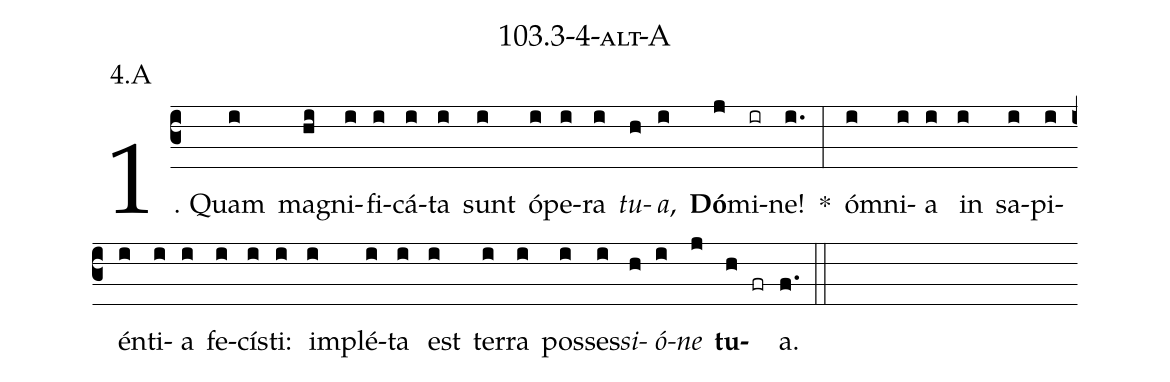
name: 103.3-4-alt-A;
annotation: 4.A;
%%
(c3)1. Quam(i) ma(hi)gni(i)fi(i)cá(i)ta(i) sunt(i) ó(i)pe(i)ra(i) <i>tu</i>(h)<i>a</i>,(i) <b>Dó</b>(j)mi(ir)ne!(i.) *(:) óm(i)ni(i)a(i) in(i) sa(i)pi(i)én(i)ti(i)a(i) fe(i)cís(i)ti:(i) im(i)plé(i)ta(i) est(i) ter(i)ra(i) pos(i)ses(i)<i>si</i>(h)<i>ó</i>(i)<i>ne</i>(j) <b>tu</b>(h fr)a.(f.) (::)


%E(i) u(h) o(i) u(j) a(h) e.(f.) (::)
